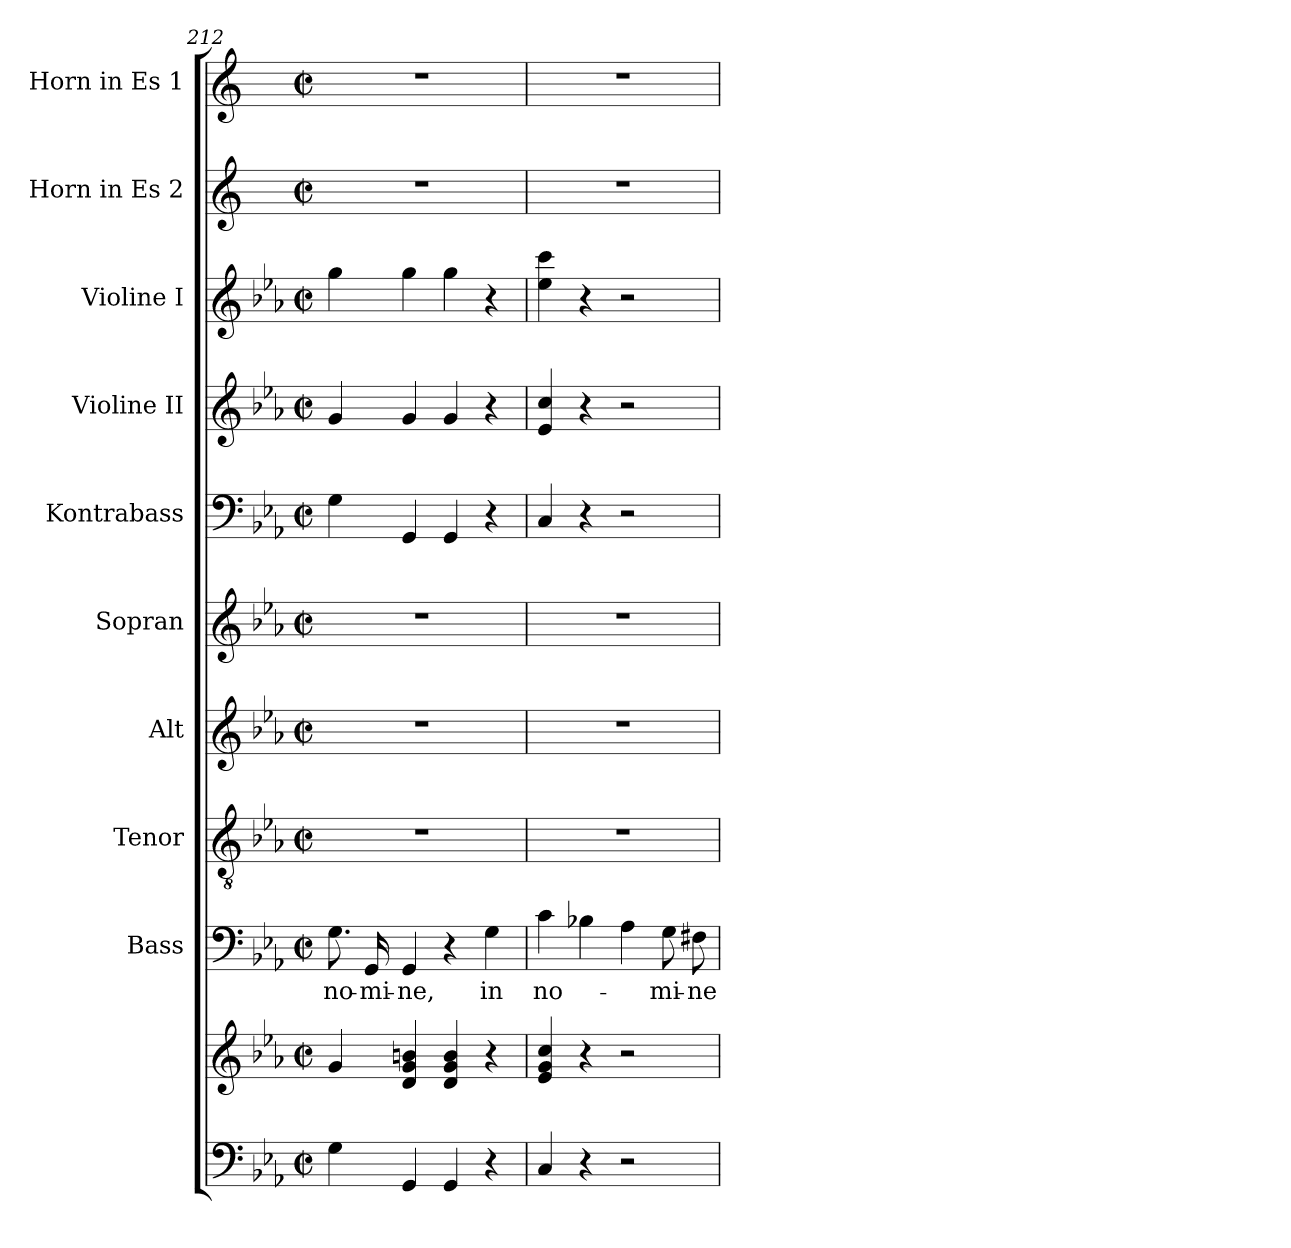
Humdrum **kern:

**kern	**kern	**kern	**text	**kern	**kern	**kern	**kern	**kern	**kern	**kern	**kern
*part10	*part10	*part9	*part9	*part8	*part7	*part6	*part5	*part4	*part3	*part2	*part1
*staff11	*staff10	*staff9	*staff9	*staff8	*staff7	*staff6	*staff5	*staff4	*staff3	*staff2	*staff1
*	*	*I"Bass	*	*I"Tenor	*I"Alt	*I"Sopran	*I"Kontrabass	*I"Violine II	*I"Violine I	*I"Horn in Es 2	*I"Horn in Es 1
*	*	*I'B.	*	*I'T.	*I'A.	*I'S.	*I'Kb.	*I'Vl. II	*I'Vl. I	*I'Hr. Es 2	*I'Hr. Es 1
*clefF4	*clefG2	*clefF4	*	*clefGv2	*clefG2	*clefG2	*clefF4	*clefG2	*clefG2	*clefG2	*clefG2
*	*	*	*	*	*	*	*ITrd7c12	*	*	*ITrd5c9	*ITrd5c9
*k[b-e-a-]	*k[b-e-a-]	*k[b-e-a-]	*	*k[b-e-a-]	*k[b-e-a-]	*k[b-e-a-]	*k[b-e-a-]	*k[b-e-a-]	*k[b-e-a-]	*k[b-e-a-]	*k[b-e-a-]
*E-:	*E-:	*E-:	*	*E-:	*E-:	*E-:	*E-:	*E-:	*E-:	*E-:	*E-:
*M2/2	*M2/2	*M2/2	*	*M2/2	*M2/2	*M2/2	*M2/2	*M2/2	*M2/2	*M2/2	*M2/2
*met(c|)	*met(c|)	*met(c|)	*	*met(c|)	*met(c|)	*met(c|)	*met(c|)	*met(c|)	*met(c|)	*met(c|)	*met(c|)
=212	=212	=212	=212	=212	=212	=212	=212	=212	=212	=212	=212
!	!	!	!LO:LY:b	!	!	!	!	!	!	!	!
4G\	4g/	8.G\	no-	1r	1r	1r	4GG\	4g/	4gg\	1r	1r
!	!	!	!LO:LY:b	!	!	!	!	!	!	!	!
.	.	16GG/	-mi-	.	.	.	.	.	.	.	.
!	!	!	!LO:LY:b	!	!	!	!	!	!	!	!
4GG/	4d/ 4g/ 4bn/	4GG/	-ne,	.	.	.	4GGG/	4g/	4gg\	.	.
4GG/	4d/ 4g/ 4b/	4r	.	.	.	.	4GGG/	4g/	4gg\	.	.
!	!	!	!LO:LY:b	!	!	!	!	!	!	!	!
4r	4r	4G\	in	.	.	.	4r	4r	4r	.	.
=213	=213	=213	=213	=213	=213	=213	=213	=213	=213	=213	=213
!	!	!	!LO:LY:b	!	!	!	!	!	!	!	!
4C/	4e-/ 4g/ 4cc/	4c\	no-	1r	1r	1r	4CC/	4e-/ 4cc/	4ee-\ 4ccc\	1r	1r
4r	4r	4B-X\	.	.	.	.	4r	4r	4r	.	.
2r	2r	4A-\	.	.	.	.	2r	2r	2r	.	.
!	!	!	!LO:LY:b	!	!	!	!	!	!	!	!
.	.	8G\	-mi-	.	.	.	.	.	.	.	.
!	!	!	!LO:LY:b	!	!	!	!	!	!	!	!
.	.	8F#X\	-ne	.	.	.	.	.	.	.	.
=	=	=	=	=	=	=	=	=	=	=	=
*-	*-	*-	*-	*-	*-	*-	*-	*-	*-	*-	*-
